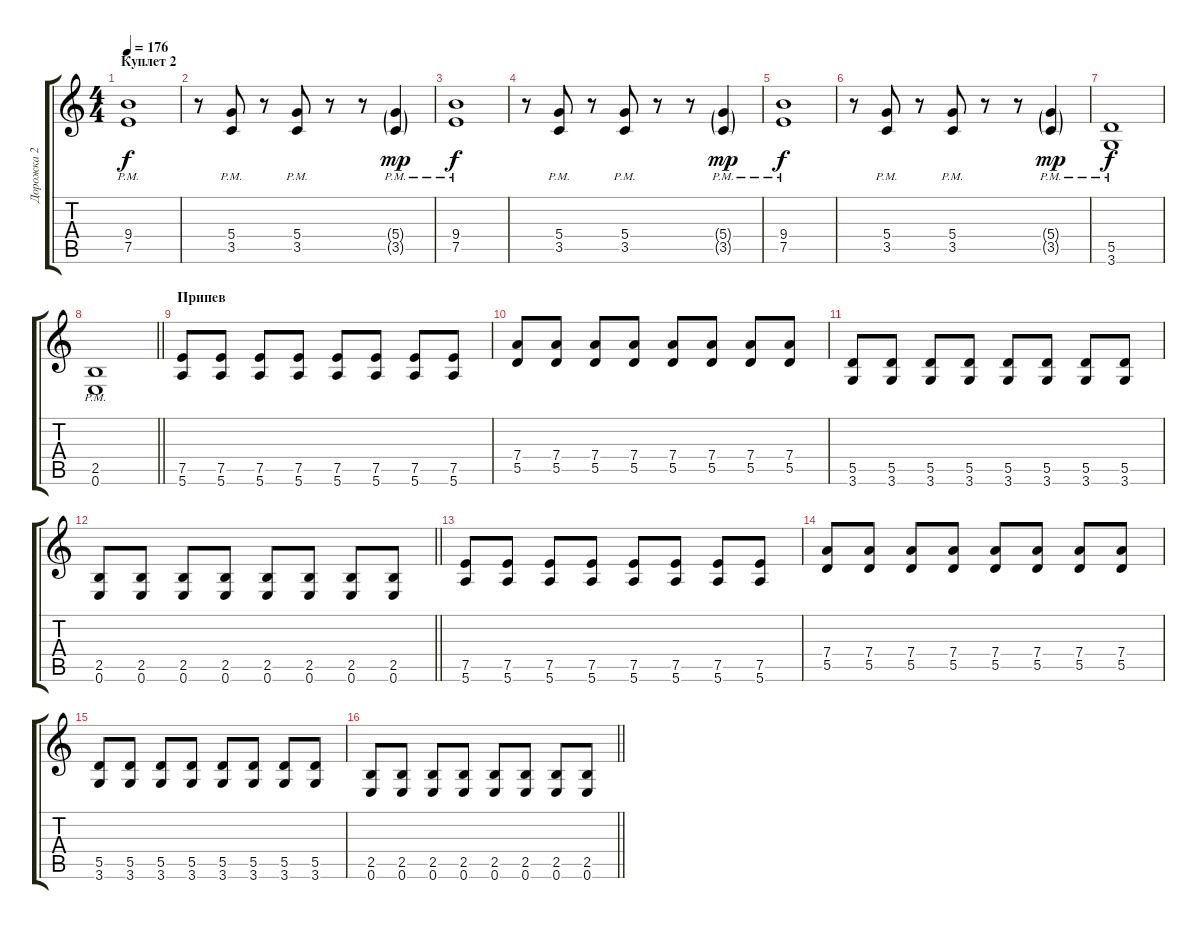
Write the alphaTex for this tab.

\track ("Дорожка 2" "Дорожка 2") {instrument overdrivenguitar}
\staff {score tabs}
\tuning (E4 B3 G3 D3 A2 E2) {hide}
\ts (4 4)
\section ("" "Куплет 2")
\tempo 176
\clef g2
\ks c
(9.4 7.5{pm}).1{dy f} |
r.8 (5.4 3.5{pm}).8 r.8 (5.4 3.5{pm}).8 r.8 r.8 (5.4{g} 3.5{g pm}).4{dy mp} |
(9.4 7.5{pm}).1{dy f} |
r.8 (5.4 3.5{pm}).8 r.8 (5.4 3.5{pm}).8 r.8 r.8 (5.4{g} 3.5{g pm}).4{dy mp} |
(9.4 7.5{pm}).1{dy f} |
r.8 (5.4 3.5{pm}).8 r.8 (5.4 3.5{pm}).8 r.8 r.8 (5.4{g} 3.5{g pm}).4{dy mp} |
(5.5{pm} 3.6).1{dy f} |
\barLineRight lightlight
(2.5{pm} 0.6).1 |
\section ("" "Припев")
(7.5 5.6).8 (7.5 5.6).8 (7.5 5.6).8 (7.5 5.6).8 (7.5 5.6).8 (7.5 5.6).8 (7.5 5.6).8 (7.5 5.6).8 |
(7.4 5.5).8 (7.4 5.5).8 (7.4 5.5).8 (7.4 5.5).8 (7.4 5.5).8 (7.4 5.5).8 (7.4 5.5).8 (7.4 5.5).8 |
(5.5 3.6).8 (5.5 3.6).8 (5.5 3.6).8 (5.5 3.6).8 (5.5 3.6).8 (5.5 3.6).8 (5.5 3.6).8 (5.5 3.6).8 |
\barLineRight lightlight
(2.5 0.6).8 (2.5 0.6).8 (2.5 0.6).8 (2.5 0.6).8 (2.5 0.6).8 (2.5 0.6).8 (2.5 0.6).8 (2.5 0.6).8 |
(7.5 5.6).8 (7.5 5.6).8 (7.5 5.6).8 (7.5 5.6).8 (7.5 5.6).8 (7.5 5.6).8 (7.5 5.6).8 (7.5 5.6).8 |
(7.4 5.5).8 (7.4 5.5).8 (7.4 5.5).8 (7.4 5.5).8 (7.4 5.5).8 (7.4 5.5).8 (7.4 5.5).8 (7.4 5.5).8 |
(5.5 3.6).8 (5.5 3.6).8 (5.5 3.6).8 (5.5 3.6).8 (5.5 3.6).8 (5.5 3.6).8 (5.5 3.6).8 (5.5 3.6).8 |
\barLineRight lightlight
(2.5 0.6).8 (2.5 0.6).8 (2.5 0.6).8 (2.5 0.6).8 (2.5 0.6).8 (2.5 0.6).8 (2.5 0.6).8 (2.5 0.6).8
